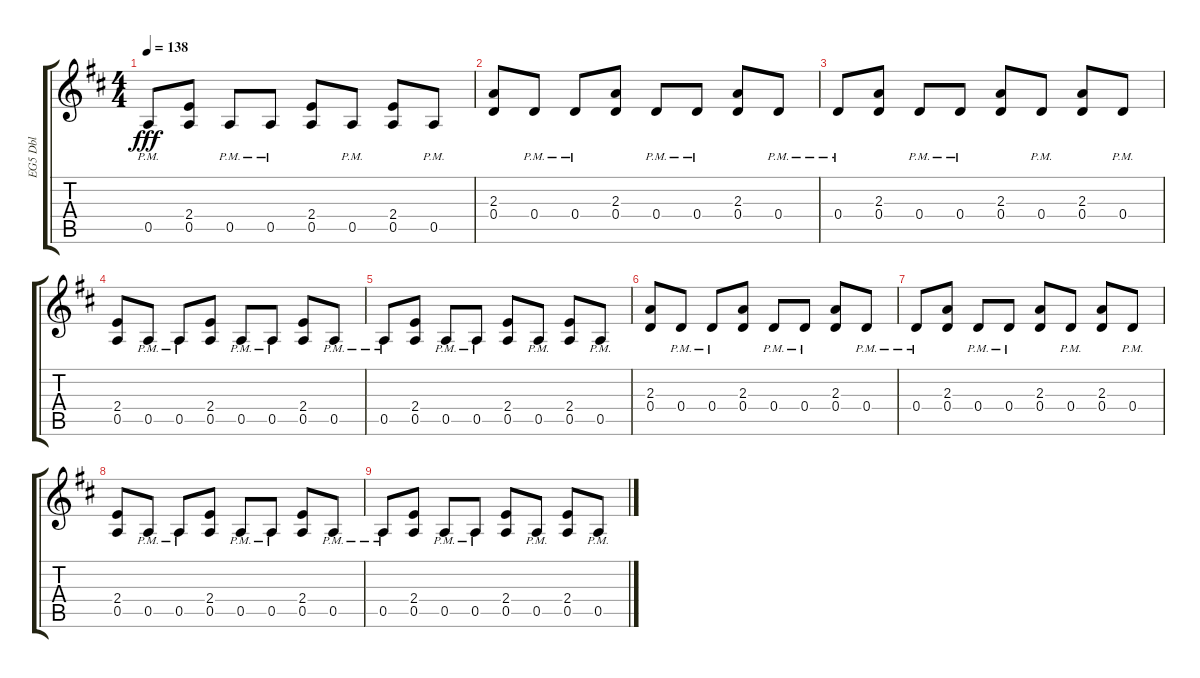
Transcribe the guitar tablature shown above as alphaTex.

\track ("EG5 Dbl" "EG5 Dbl") {instrument electricguitarmuted}
\staff {score tabs}
\tuning (E4 B3 G3 D3 A2 E2) {hide}
\ts (4 4)
\tempo 138
\clef g2
\ks d
0.5{pm}.8{dy fff} (2.4 0.5).8 0.5{pm}.8 0.5{pm}.8 (2.4 0.5).8 0.5{pm}.8 (2.4 0.5).8 0.5{pm}.8 |
(2.3 0.4).8 0.4{pm}.8 0.4{pm}.8 (2.3 0.4).8 0.4{pm}.8 0.4{pm}.8 (2.3 0.4).8 0.4{pm}.8 |
0.4{pm}.8 (2.3 0.4).8 0.4{pm}.8 0.4{pm}.8 (2.3 0.4).8 0.4{pm}.8 (2.3 0.4).8 0.4{pm}.8 |
(2.4 0.5).8 0.5{pm}.8 0.5{pm}.8 (2.4 0.5).8 0.5{pm}.8 0.5{pm}.8 (2.4 0.5).8 0.5{pm}.8 |
0.5{pm}.8 (2.4 0.5).8 0.5{pm}.8 0.5{pm}.8 (2.4 0.5).8 0.5{pm}.8 (2.4 0.5).8 0.5{pm}.8 |
(2.3 0.4).8 0.4{pm}.8 0.4{pm}.8 (2.3 0.4).8 0.4{pm}.8 0.4{pm}.8 (2.3 0.4).8 0.4{pm}.8 |
0.4{pm}.8 (2.3 0.4).8 0.4{pm}.8 0.4{pm}.8 (2.3 0.4).8 0.4{pm}.8 (2.3 0.4).8 0.4{pm}.8 |
(2.4 0.5).8 0.5{pm}.8 0.5{pm}.8 (2.4 0.5).8 0.5{pm}.8 0.5{pm}.8 (2.4 0.5).8 0.5{pm}.8 |
0.5{pm}.8 (2.4 0.5).8 0.5{pm}.8 0.5{pm}.8 (2.4 0.5).8 0.5{pm}.8 (2.4 0.5).8 0.5{pm}.8
